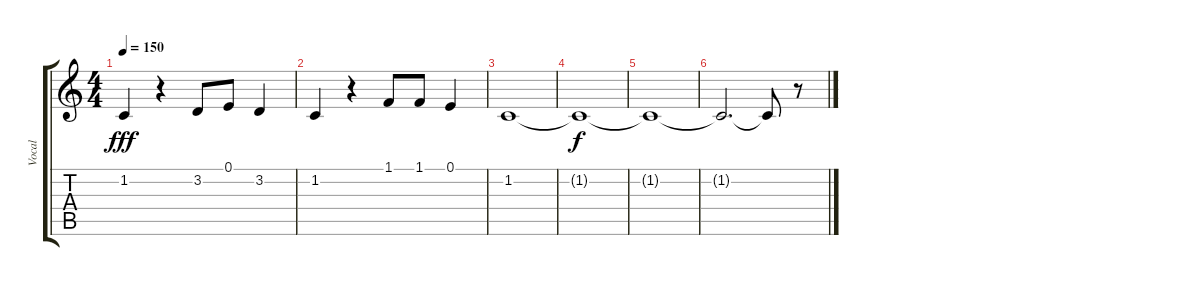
\track ("Vocal" "Vocal") {instrument acousticgrandpiano}
\staff {score tabs}
\tuning (E4 B3 G3 D3 A2 E2) {hide}
\ts (4 4)
\tempo 150
\clef g2
\ks c
1.2.4{dy fff} r.4 3.2.8 0.1.8 3.2.4 |
1.2.4 r.4 1.1.8 1.1.8 0.1.4 |
1.2.1 |
1.2{t}.1{dy f} |
1.2{t}.1 |
1.2{t}.2{d} 1.2{t}.8 r.8
